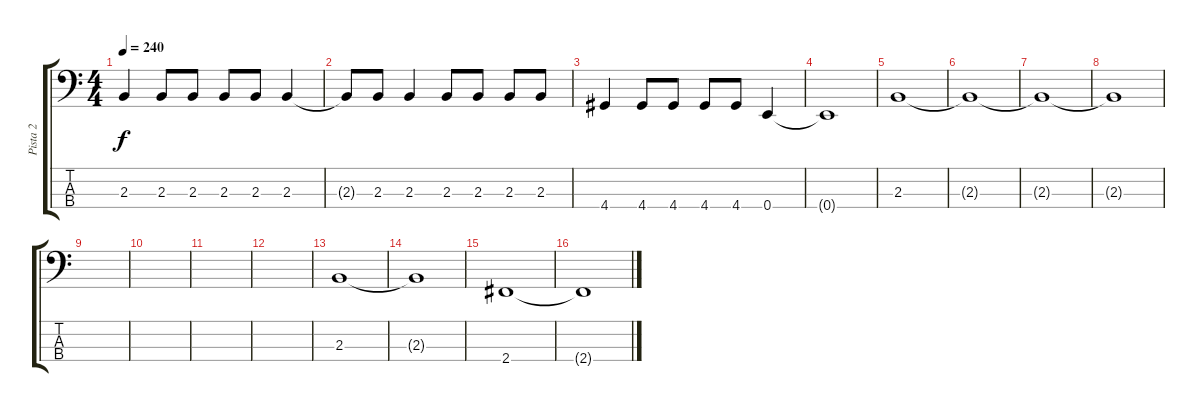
\track ("Pista 2" "Pista 2") {instrument electricbassfinger}
\staff {score tabs}
\tuning (G2 D2 A1 E1) {hide}
\ts (4 4)
\tempo 240
\clef f4
\ks c
2.3.4{dy f} 2.3.8 2.3.8 2.3.8 2.3.8 2.3.4 |
2.3{t}.8 2.3.8 2.3.4 2.3.8 2.3.8 2.3.8 2.3.8 |
4.4.4 4.4.8 4.4.8 4.4.8 4.4.8 0.4.4 |
0.4{t}.1 |
2.3.1{volume 0} |
2.3{t}.1 |
2.3{t}.1 |
2.3{t}.1 |
|
|
|
|
2.3.1 |
2.3{t}.1 |
2.4.1 |
2.4{t}.1
